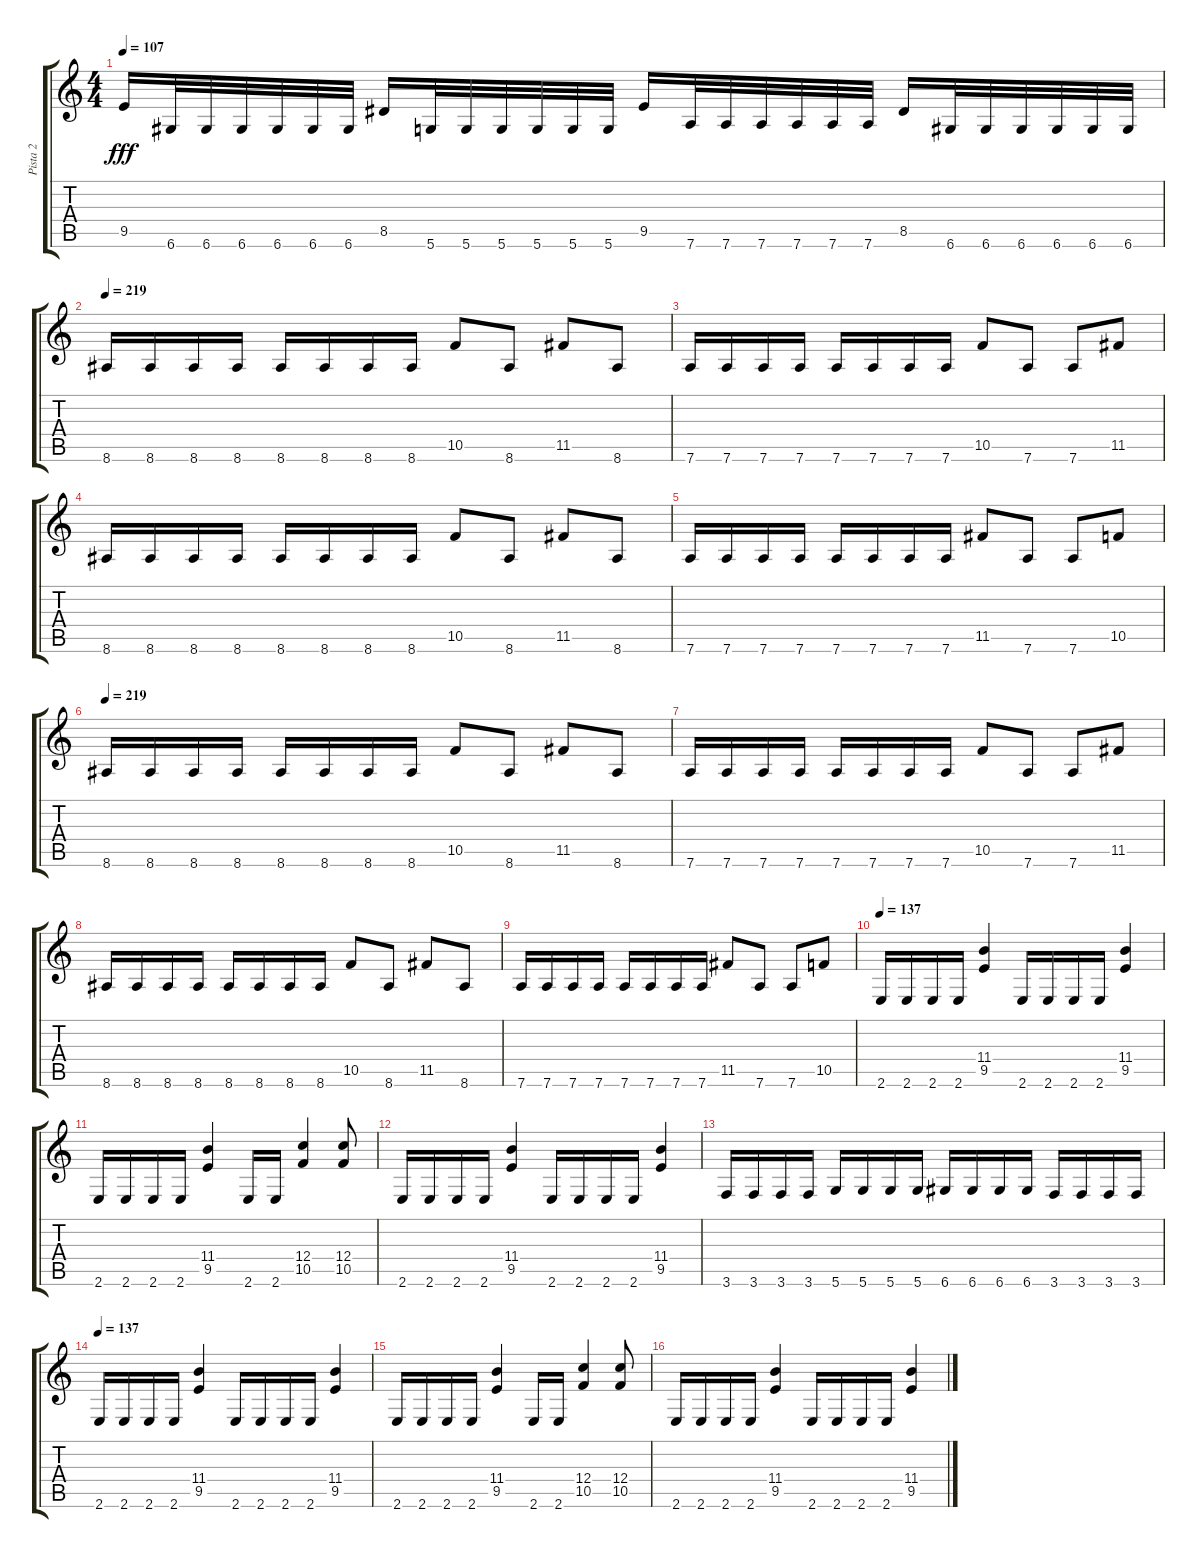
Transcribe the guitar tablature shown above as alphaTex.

\track ("Pista 2" "Pista 2") {instrument distortionguitar}
\staff {score tabs}
\tuning (D4 A3 F3 C3 G2 D2) {hide}
\ts (4 4)
\tempo 107
\clef g2
\ks c
9.5.16{dy fff} 6.6.32 6.6.32 6.6.32 6.6.32 6.6.32 6.6.32 8.5.16 5.6.32 5.6.32 5.6.32 5.6.32 5.6.32 5.6.32 9.5.16 7.6.32 7.6.32 7.6.32 7.6.32 7.6.32 7.6.32 8.5.16 6.6.32 6.6.32 6.6.32 6.6.32 6.6.32 6.6.32 |
\tempo 219
8.6.16 8.6.16 8.6.16 8.6.16 8.6.16 8.6.16 8.6.16 8.6.16 10.5.8 8.6.8 11.5.8 8.6.8 |
7.6.16 7.6.16 7.6.16 7.6.16 7.6.16 7.6.16 7.6.16 7.6.16 10.5.8 7.6.8 7.6.8 11.5.8 |
8.6.16 8.6.16 8.6.16 8.6.16 8.6.16 8.6.16 8.6.16 8.6.16 10.5.8 8.6.8 11.5.8 8.6.8 |
7.6.16 7.6.16 7.6.16 7.6.16 7.6.16 7.6.16 7.6.16 7.6.16 11.5.8 7.6.8 7.6.8 10.5.8 |
\tempo 219
8.6.16 8.6.16 8.6.16 8.6.16 8.6.16 8.6.16 8.6.16 8.6.16 10.5.8 8.6.8 11.5.8 8.6.8 |
7.6.16 7.6.16 7.6.16 7.6.16 7.6.16 7.6.16 7.6.16 7.6.16 10.5.8 7.6.8 7.6.8 11.5.8 |
8.6.16 8.6.16 8.6.16 8.6.16 8.6.16 8.6.16 8.6.16 8.6.16 10.5.8 8.6.8 11.5.8 8.6.8 |
7.6.16 7.6.16 7.6.16 7.6.16 7.6.16 7.6.16 7.6.16 7.6.16 11.5.8 7.6.8 7.6.8 10.5.8 |
\tempo 137
2.6.16 2.6.16 2.6.16 2.6.16 (11.4 9.5).4 2.6.16 2.6.16 2.6.16 2.6.16 (11.4 9.5).4 |
2.6.16 2.6.16 2.6.16 2.6.16 (11.4 9.5).4 2.6.16 2.6.16 (12.4 10.5).4 (12.4 10.5).8 |
2.6.16 2.6.16 2.6.16 2.6.16 (11.4 9.5).4 2.6.16 2.6.16 2.6.16 2.6.16 (11.4 9.5).4 |
3.6.16 3.6.16 3.6.16 3.6.16 5.6.16 5.6.16 5.6.16 5.6.16 6.6.16 6.6.16 6.6.16 6.6.16 3.6.16 3.6.16 3.6.16 3.6.16 |
\tempo 137
2.6.16 2.6.16 2.6.16 2.6.16 (11.4 9.5).4 2.6.16 2.6.16 2.6.16 2.6.16 (11.4 9.5).4 |
2.6.16 2.6.16 2.6.16 2.6.16 (11.4 9.5).4 2.6.16 2.6.16 (12.4 10.5).4 (12.4 10.5).8 |
2.6.16 2.6.16 2.6.16 2.6.16 (11.4 9.5).4 2.6.16 2.6.16 2.6.16 2.6.16 (11.4 9.5).4
